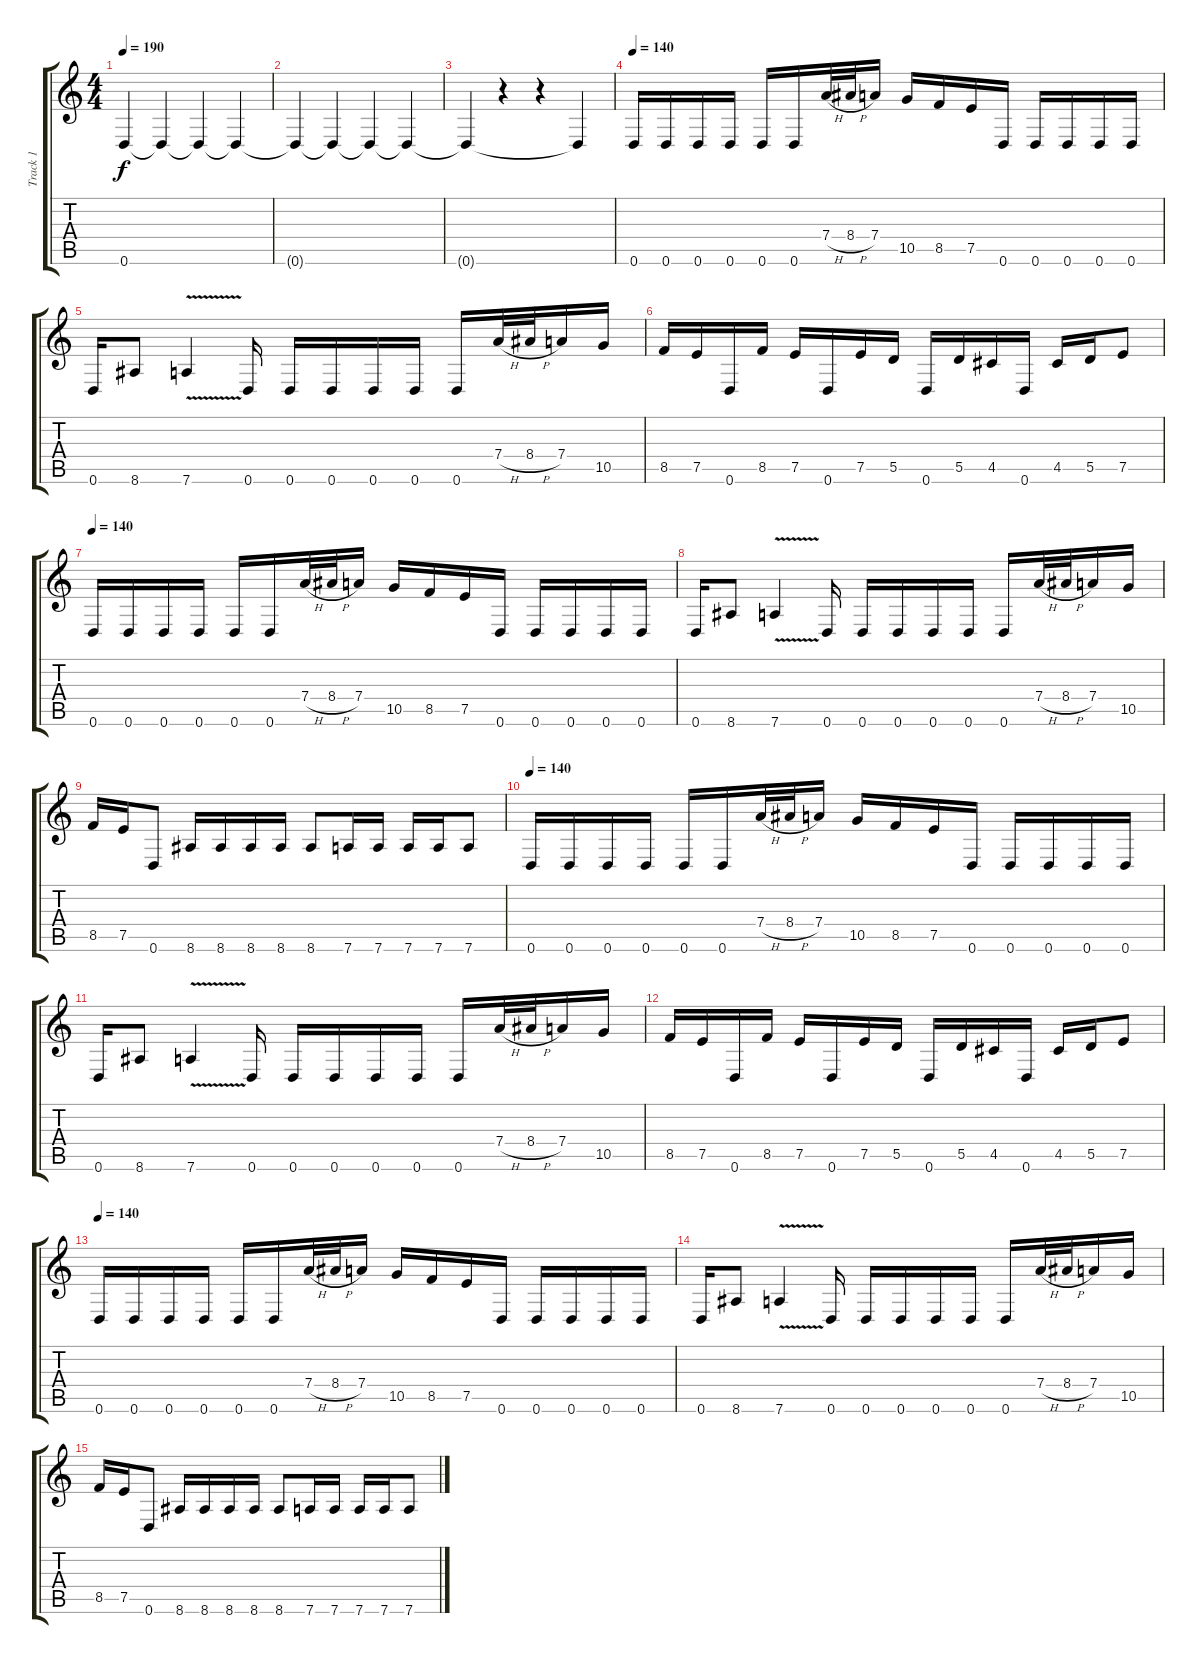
\track ("Track 1" "Track 1") {instrument distortionguitar}
\staff {score tabs}
\tuning (E4 B3 G3 D3 A2 D2) {hide}
\ts (4 4)
\tempo 190
\clef g2
\ks c
0.6.4{dy f} 0.6{t}.4 0.6{t}.4 0.6{t}.4 |
0.6{t}.4 0.6{t}.4 0.6{t}.4 0.6{t}.4 |
0.6{t}.4 r.4 r.4 0.6{t}.4 |
\tempo 140
0.6.16 0.6.16 0.6.16 0.6.16 0.6.16 0.6.16 7.4{h}.32 8.4{h}.32 7.4.16 10.5.16 8.5.16 7.5.16 0.6.16 0.6.16 0.6.16 0.6.16 0.6.16 |
0.6.16 8.6.8 7.6{v}.4 0.6.16 0.6.16 0.6.16 0.6.16 0.6.16 0.6.16 7.4{h}.32 8.4{h}.32 7.4.16 10.5.16 |
8.5.16 7.5.16 0.6.16 8.5.16 7.5.16 0.6.16 7.5.16 5.5.16 0.6.16 5.5.16 4.5.16 0.6.16 4.5.16 5.5.16 7.5.8 |
\tempo 140
0.6.16 0.6.16 0.6.16 0.6.16 0.6.16 0.6.16 7.4{h}.32 8.4{h}.32 7.4.16 10.5.16 8.5.16 7.5.16 0.6.16 0.6.16 0.6.16 0.6.16 0.6.16 |
0.6.16 8.6.8 7.6{v}.4 0.6.16 0.6.16 0.6.16 0.6.16 0.6.16 0.6.16 7.4{h}.32 8.4{h}.32 7.4.16 10.5.16 |
8.5.16 7.5.16 0.6.8 8.6.16 8.6.16 8.6.16 8.6.16 8.6.8 7.6.16 7.6.16 7.6.16 7.6.16 7.6.8 |
\tempo 140
0.6.16 0.6.16 0.6.16 0.6.16 0.6.16 0.6.16 7.4{h}.32 8.4{h}.32 7.4.16 10.5.16 8.5.16 7.5.16 0.6.16 0.6.16 0.6.16 0.6.16 0.6.16 |
0.6.16 8.6.8 7.6{v}.4 0.6.16 0.6.16 0.6.16 0.6.16 0.6.16 0.6.16 7.4{h}.32 8.4{h}.32 7.4.16 10.5.16 |
8.5.16 7.5.16 0.6.16 8.5.16 7.5.16 0.6.16 7.5.16 5.5.16 0.6.16 5.5.16 4.5.16 0.6.16 4.5.16 5.5.16 7.5.8 |
\tempo 140
0.6.16 0.6.16 0.6.16 0.6.16 0.6.16 0.6.16 7.4{h}.32 8.4{h}.32 7.4.16 10.5.16 8.5.16 7.5.16 0.6.16 0.6.16 0.6.16 0.6.16 0.6.16 |
0.6.16 8.6.8 7.6{v}.4 0.6.16 0.6.16 0.6.16 0.6.16 0.6.16 0.6.16 7.4{h}.32 8.4{h}.32 7.4.16 10.5.16 |
8.5.16 7.5.16 0.6.8 8.6.16 8.6.16 8.6.16 8.6.16 8.6.8 7.6.16 7.6.16 7.6.16 7.6.16 7.6.8
